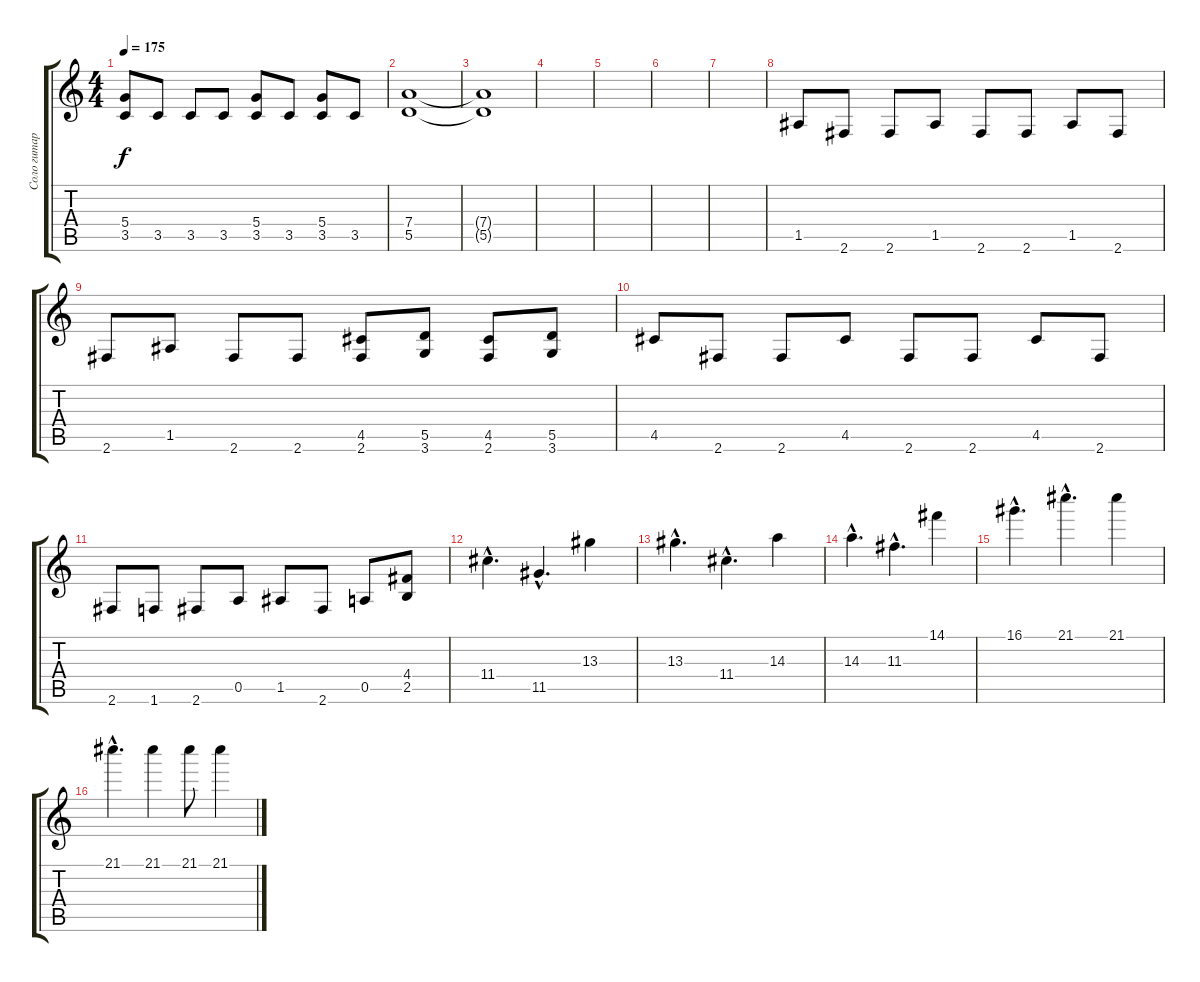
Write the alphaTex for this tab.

\track ("Соло гитара" "Соло гитар") {instrument distortionguitar}
\staff {score tabs}
\tuning (E4 B3 G3 D3 A2 E2) {hide}
\ts (4 4)
\tempo 175
\clef g2
\ks c
(5.4 3.5).8{dy f} 3.5.8 3.5.8 3.5.8 (5.4 3.5).8 3.5.8 (5.4 3.5).8 3.5.8 |
(7.4 5.5).1 |
(7.4{t} 5.5{t}).1 |
|
|
|
|
1.5.8{instrument distortionguitar} 2.6.8 2.6.8 1.5.8 2.6.8 2.6.8 1.5.8 2.6.8 |
2.6.8 1.5.8 2.6.8 2.6.8 (4.5 2.6).8 (5.5 3.6).8 (4.5 2.6).8 (5.5 3.6).8 |
4.5.8 2.6.8 2.6.8 4.5.8 2.6.8 2.6.8 4.5.8 2.6.8 |
2.6.8 1.6.8 2.6.8 0.5.8 1.5.8 2.6.8 0.5.8 (4.4 2.5).8 |
11.4{hac}.4{d} 11.5{hac}.4{d} 13.3.4 |
13.3{hac}.4{d} 11.4{hac}.4{d} 14.3.4 |
14.3{hac}.4{d} 11.3{hac}.4{d} 14.1.4 |
16.1{hac}.4{d} 21.1{hac}.4{d} 21.1.4 |
21.1{hac}.4{d} 21.1.4 21.1.8 21.1.4
